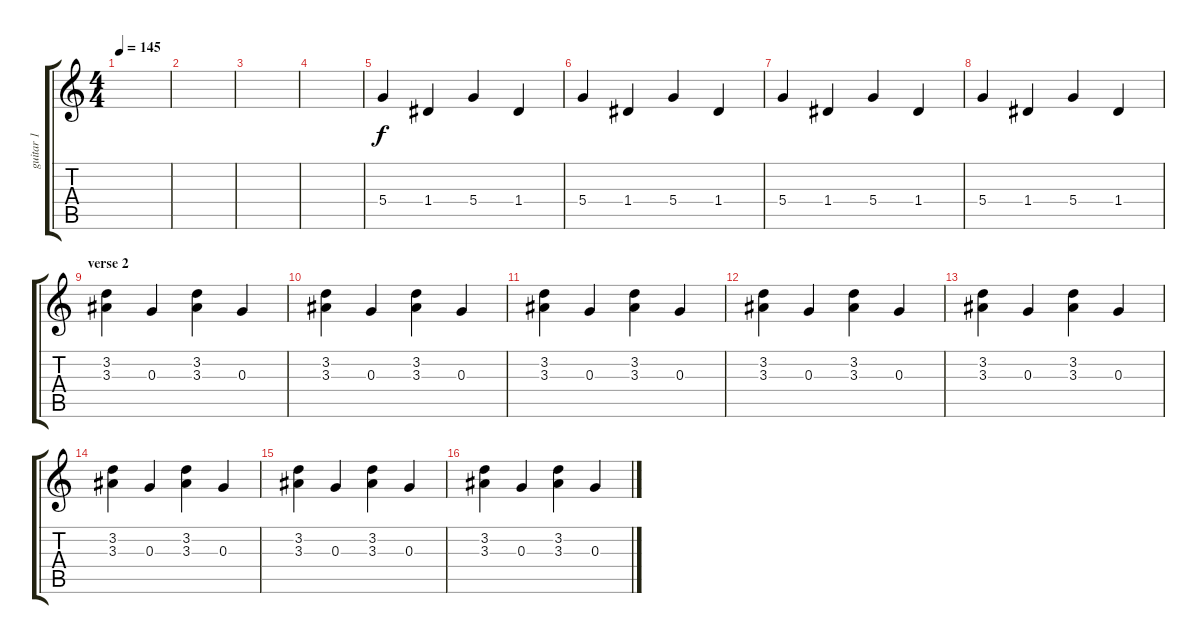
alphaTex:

\track ("guitar 1" "guitar 1") {instrument electricguitarmuted}
\staff {score tabs}
\tuning (E4 B3 G3 D3 A2 E2) {hide}
\ts (4 4)
\tempo 145
\clef g2
\ks c
|
|
|
|
5.4.4 1.4.4 5.4.4 1.4.4 |
5.4.4 1.4.4 5.4.4 1.4.4 |
5.4.4 1.4.4 5.4.4 1.4.4 |
5.4.4 1.4.4 5.4.4 1.4.4 |
\section ("" "verse 2")
(3.2 3.3).4 0.3.4 (3.2 3.3).4 0.3.4 |
(3.2 3.3).4 0.3.4 (3.2 3.3).4 0.3.4 |
(3.2 3.3).4 0.3.4 (3.2 3.3).4 0.3.4 |
(3.2 3.3).4 0.3.4 (3.2 3.3).4 0.3.4 |
(3.2 3.3).4 0.3.4 (3.2 3.3).4 0.3.4 |
(3.2 3.3).4 0.3.4 (3.2 3.3).4 0.3.4 |
(3.2 3.3).4 0.3.4 (3.2 3.3).4 0.3.4 |
(3.2 3.3).4 0.3.4 (3.2 3.3).4 0.3.4
